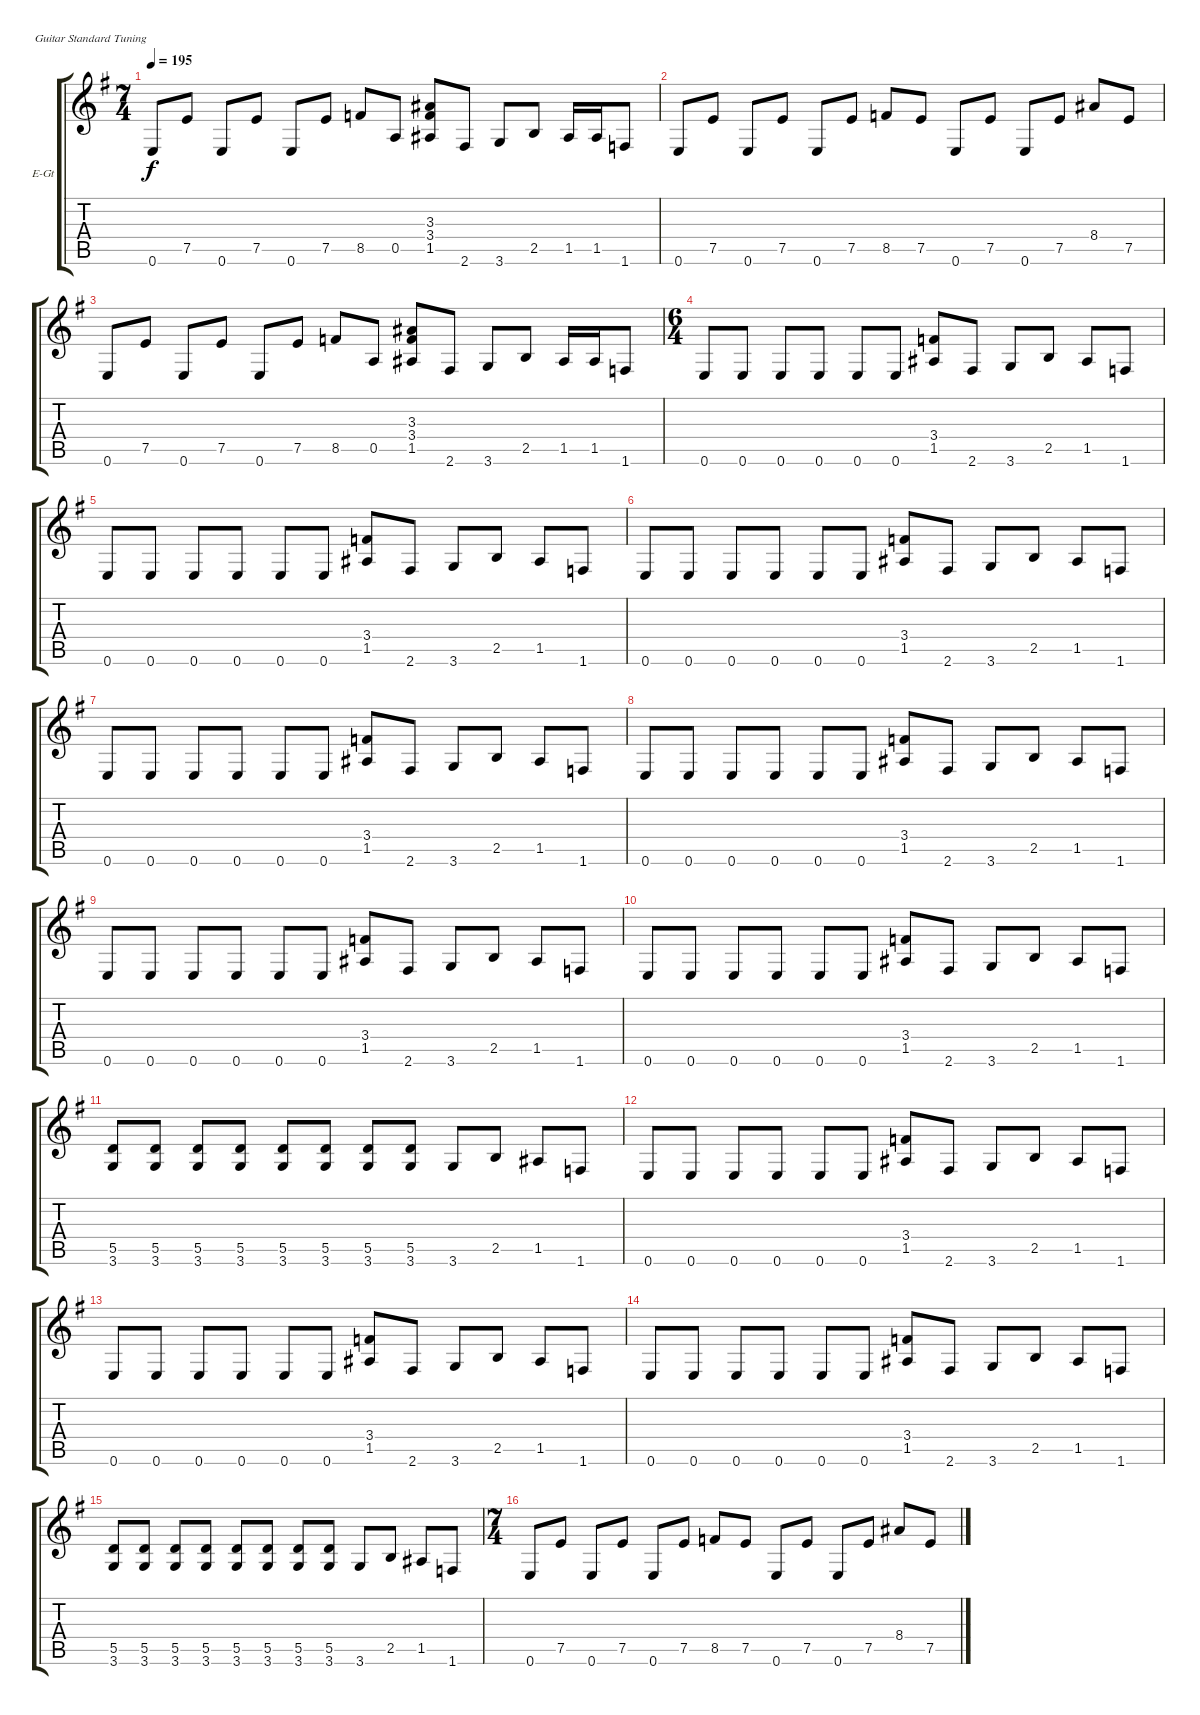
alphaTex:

\defaultSystemsLayout 4
\bracketExtendMode groupsimilarinstruments
\firstSystemTrackNameOrientation horizontal
\otherSystemsTrackNameOrientation horizontal
\track ("James" "E-Gt") {instrument distortionguitar}
\staff {score tabs}
\tuning (E4 B3 G3 D3 A2 E2)
\ts (7 4)
\tempo 195
\clef g2
\scale
0.333333
\ks g
0.6.8{dy f} 7.5.8 0.6.8 7.5.8 0.6.8 7.5.8 8.5.8 0.5.8 (3.3 3.4 1.5).8 2.6.8 3.6.8 2.5.8 1.5.16 1.5.16 1.6.8 |
\scale
0.333333 0.6.8 7.5.8 0.6.8 7.5.8 0.6.8 7.5.8 8.5.8 7.5.8 0.6.8 7.5.8 0.6.8 7.5.8 8.4.8 7.5.8 |
\scale
0.333333 0.6.8 7.5.8 0.6.8 7.5.8 0.6.8 7.5.8 8.5.8 0.5.8 (3.3 3.4 1.5).8 2.6.8 3.6.8 2.5.8 1.5.16 1.5.16 1.6.8 |
\ts (6 4)
\scale
0.333333 0.6.8 0.6.8 0.6.8 0.6.8 0.6.8 0.6.8 (3.4 1.5).8 2.6.8 3.6.8 2.5.8 1.5.8 1.6.8 |
\scale
0.333333 0.6.8 0.6.8 0.6.8 0.6.8 0.6.8 0.6.8 (3.4 1.5).8 2.6.8 3.6.8 2.5.8 1.5.8 1.6.8 |
\scale
0.333333 0.6.8 0.6.8 0.6.8 0.6.8 0.6.8 0.6.8 (3.4 1.5).8 2.6.8 3.6.8 2.5.8 1.5.8 1.6.8 |
\scale
0.333333 0.6.8 0.6.8 0.6.8 0.6.8 0.6.8 0.6.8 (3.4 1.5).8 2.6.8 3.6.8 2.5.8 1.5.8 1.6.8 |
\scale
0.333333 0.6.8 0.6.8 0.6.8 0.6.8 0.6.8 0.6.8 (3.4 1.5).8 2.6.8 3.6.8 2.5.8 1.5.8 1.6.8 |
\scale
0.333333 0.6.8 0.6.8 0.6.8 0.6.8 0.6.8 0.6.8 (3.4 1.5).8 2.6.8 3.6.8 2.5.8 1.5.8 1.6.8 |
\scale
0.333333 0.6.8 0.6.8 0.6.8 0.6.8 0.6.8 0.6.8 (3.4 1.5).8 2.6.8 3.6.8 2.5.8 1.5.8 1.6.8 |
\scale
0.333333 (5.5 3.6).8 (5.5 3.6).8 (5.5 3.6).8 (5.5 3.6).8 (5.5 3.6).8 (5.5 3.6).8 (5.5 3.6).8 (5.5 3.6).8 3.6.8 2.5.8 1.5.8 1.6.8 |
\scale
0.333333 0.6.8 0.6.8 0.6.8 0.6.8 0.6.8 0.6.8 (3.4 1.5).8 2.6.8 3.6.8 2.5.8 1.5.8 1.6.8 |
\scale
0.333333 0.6.8 0.6.8 0.6.8 0.6.8 0.6.8 0.6.8 (3.4 1.5).8 2.6.8 3.6.8 2.5.8 1.5.8 1.6.8 |
\scale
0.333333 0.6.8 0.6.8 0.6.8 0.6.8 0.6.8 0.6.8 (3.4 1.5).8 2.6.8 3.6.8 2.5.8 1.5.8 1.6.8 |
\scale
0.333333 (5.5 3.6).8 (5.5 3.6).8 (5.5 3.6).8 (5.5 3.6).8 (5.5 3.6).8 (5.5 3.6).8 (5.5 3.6).8 (5.5 3.6).8 3.6.8 2.5.8 1.5.8 1.6.8 |
\ts (7 4)
\scale
0.333333 0.6.8 7.5.8 0.6.8 7.5.8 0.6.8 7.5.8 8.5.8 7.5.8 0.6.8 7.5.8 0.6.8 7.5.8 8.4.8 7.5.8
